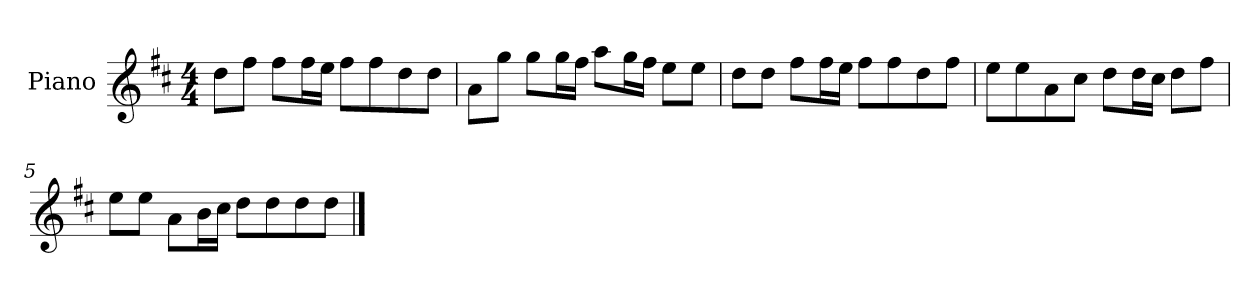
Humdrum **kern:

**kern
*part1
*staff1
*I"Piano
*I'P-no
*clefG2
*k[f#c#]
*M4/4
*MM90
=1
8dd\L
8ff#\J
8ff#\L
16ff#\L
16ee\JJ
8ff#\L
8ff#\
8dd\
8dd\J
=2
8a\L
8gg\J
8gg\L
16gg\L
16ff#\JJ
8aa\L
16gg\L
16ff#\JJ
8ee\L
8ee\J
=3
8dd\L
8dd\J
8ff#\L
16ff#\L
16ee\JJ
8ff#\L
8ff#\
8dd\
8ff#\J
=4
8ee\L
8ee\
8a\
8cc#\J
8dd\L
16dd\L
16cc#\JJ
8dd\L
8ff#\J
!!LO:LB:g=z
=5
8ee\L
8ee\J
8a\L
16b\L
16cc#\JJ
8dd\L
8dd\
8dd\
8dd\J
==
*-
